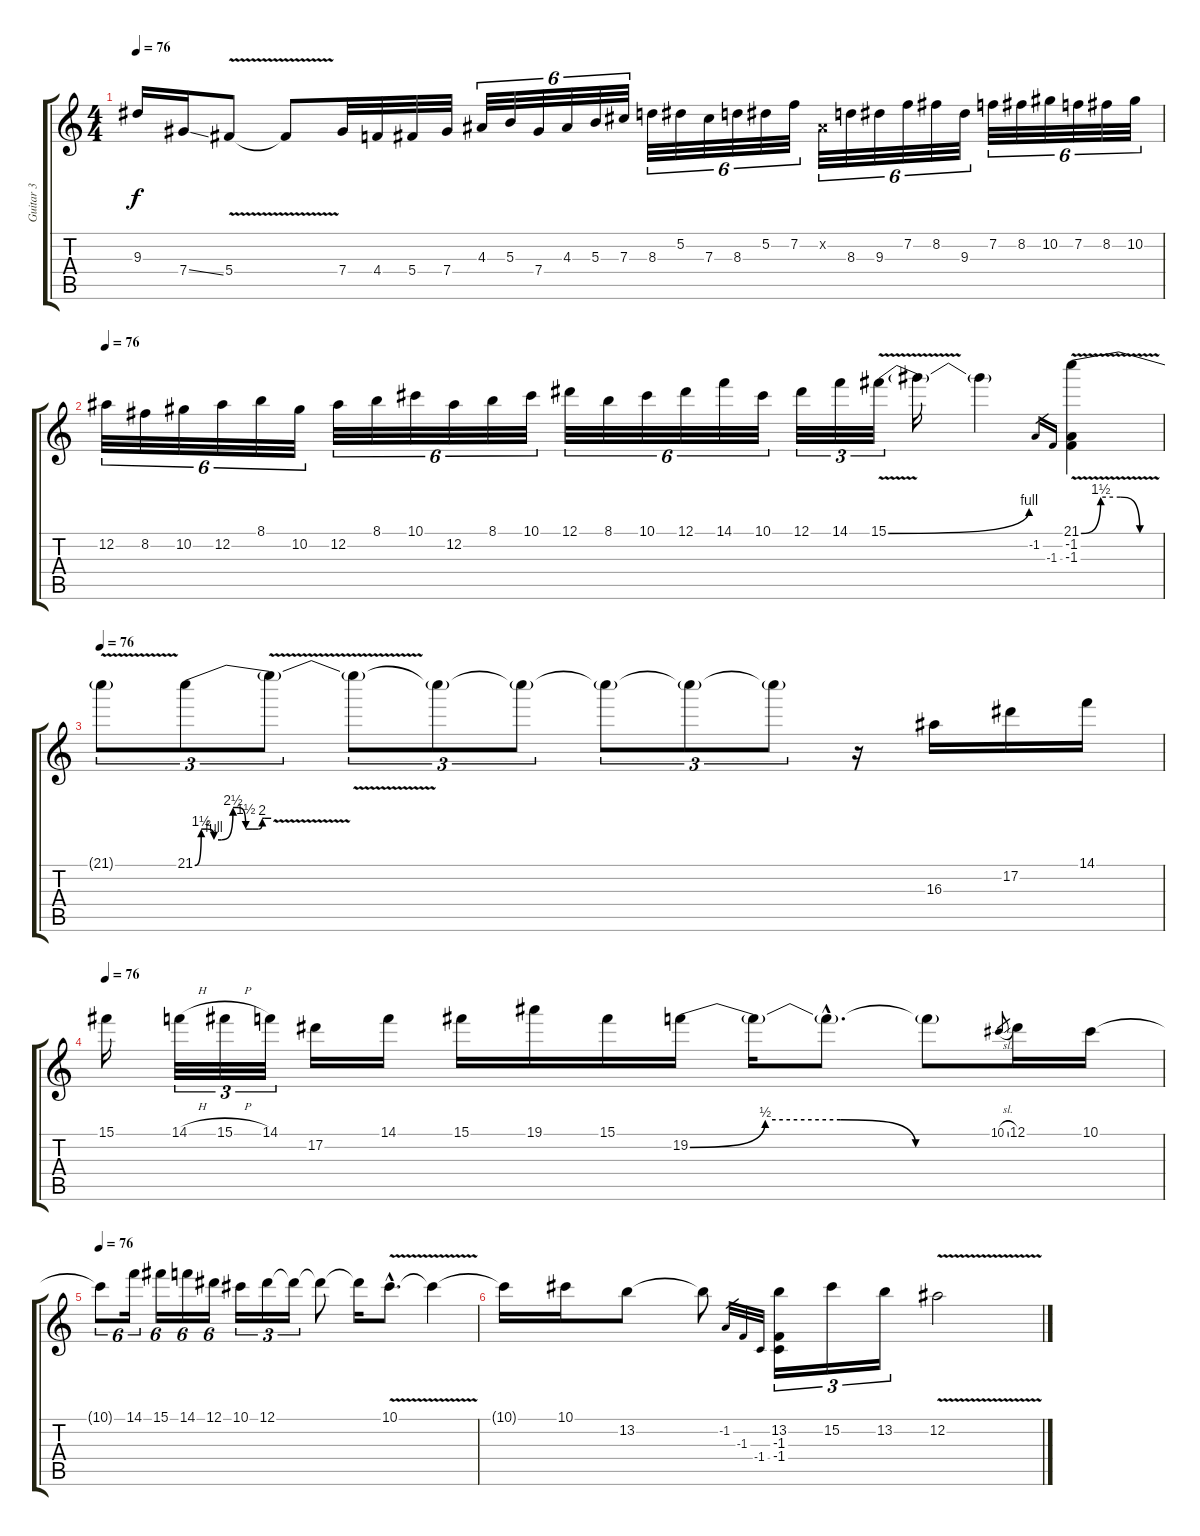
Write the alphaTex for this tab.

\track ("Guitar 3" "Guitar 3") {instrument distortionguitar}
\staff {score tabs}
\tuning (Eb4 Bb3 Gb3 Db3 Ab2 Eb2) {hide}
\ts (4 4)
\tempo 76
\clef g2
\ks c
9.3{t}.16{dy f} 7.4{ss}.16 5.4{v}.8 5.4{t}.8 7.4.32 4.4.32 5.4.32 7.4.32 4.3.32{tu (6 4)} 5.3.32{tu (6 4)} 7.4.32{tu (6 4)} 4.3.32{tu (6 4)} 5.3.32{tu (6 4)} 7.3.32{tu (6 4)} 8.3.32{tu (6 4)} 5.2.32{tu (6 4)} 7.3.32{tu (6 4)} 8.3.32{tu (6 4)} 5.2.32{tu (6 4)} 7.2.32{tu (6 4)} 0.2{x}.32{tu (6 4)} 8.3.32{tu (6 4)} 9.3.32{tu (6 4)} 7.2.32{tu (6 4)} 8.2.32{tu (6 4)} 9.3.32{tu (6 4)} 7.2.32{tu (6 4)} 8.2.32{tu (6 4)} 10.2.32{tu (6 4)} 7.2.32{tu (6 4)} 8.2.32{tu (6 4)} 10.2.32{tu (6 4)} |
\tempo 76
12.2.32{tu (6 4)} 8.2.32{tu (6 4)} 10.2.32{tu (6 4)} 12.2.32{tu (6 4)} 8.1.32{tu (6 4)} 10.2.32{tu (6 4)} 12.2.32{tu (6 4)} 8.1.32{tu (6 4)} 10.1.32{tu (6 4)} 12.2.32{tu (6 4)} 8.1.32{tu (6 4)} 10.1.32{tu (6 4)} 12.1.32{tu (6 4)} 8.1.32{tu (6 4)} 10.1.32{tu (6 4)} 12.1.32{tu (6 4)} 14.1.32{tu (6 4)} 10.1.32{tu (6 4)} 12.1.32{tu (3 2)} 14.1.32{tu (3 2)} 15.1{be (bend 0 0 60 4) v}.32{tu (3 2)} 15.1{t}.16 15.1{t}.4 -1.2.16{gr} -1.3.16{gr} (21.1{be (custom 0 0 15 6 30 6 45 0 60 0) v} -1.2{v} -1.3{v}).4 |
\tempo 76
21.1{t}.8{tu (3 2)} 21.1{be (custom 0 0 5 6 10 6 15 4 21 4 30 10 34 10 40 6 45 6 50 6 53 8 55 8 60 8)}.8{tu (3 2) volume 2} 21.1{v t}.8{tu (3 2)} 21.1{t}.8{tu (3 2)} 21.1{t}.8{tu (3 2)} 21.1{t}.8{tu (3 2)} 21.1{t}.8{tu (3 2)} 21.1{t}.8{tu (3 2)} 21.1{t}.8{tu (3 2)} r.16 16.3.16 17.2.16 14.1.16 |
\tempo 76
15.1.16 14.1{h}.32{tu (3 2)} 15.1{h}.32{tu (3 2)} 14.1.32{tu (3 2)} 17.2.16 14.1.16 15.1.16 19.1.16 15.1.16 19.2{be (custom 0 0 15 2 30 2 45 0 60 0)}.16 19.2{t}.16 19.2{hac t}.8{d} 19.2{t}.8 10.1{sl}.8{gr} 12.1.16 10.1.16 |
\tempo 76
10.1{t}.8{tu (6 4)} 14.1.16{tu (6 4)} 15.1.16{tu (6 4)} 14.1.16{tu (6 4)} 12.1.16{tu (6 4)} 10.1.16{tu (3 2)} 12.1.16{tu (3 2)} 12.1{t}.16{tu (3 2)} 12.1{t}.8 12.1{t}.16 10.1{v hac}.8{d} 10.1{t}.4 |
10.1{t}.16 10.1.16 13.2.8 13.2{t}.8 -1.2.32{gr} -1.3.32{gr} -1.4.32{gr} (13.2 -1.3 -1.4).16{tu (3 2)} 15.2.16{tu (3 2)} 13.2.16{tu (3 2)} 12.2{v}.2
